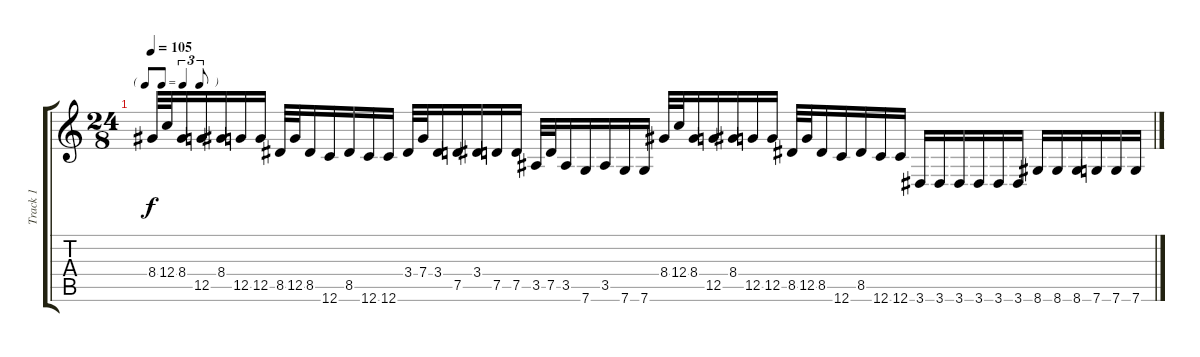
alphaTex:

\track ("Track 1" "Track 1") {instrument acousticguitarsteel}
\staff {score tabs}
\tuning (D4 A3 F3 C3 G2 C2) {hide}
\ts (24 8)
\tf triplet8th
\tempo 105
\clef g2
\ks c
8.4.32{dy f} 12.4.32 8.4.16 12.5.16 8.4.16 12.5.16 12.5.16 8.5.32 12.5.32 8.5.16 12.6.16 8.5.16 12.6.16 12.6.16 3.4.32 7.4.32 3.4.16 7.5.16 3.4.16 7.5.16 7.5.16 3.5.32 7.5.32 3.5.16 7.6.16 3.5.16 7.6.16 7.6.16 8.4.32 12.4.32 8.4.16 12.5.16 8.4.16 12.5.16 12.5.16 8.5.32 12.5.32 8.5.16 12.6.16 8.5.16 12.6.16 12.6.16 3.6.16 3.6.16 3.6.16 3.6.16 3.6.16 3.6.16 8.6.16 8.6.16 8.6.16 7.6.16 7.6.16 7.6.16
